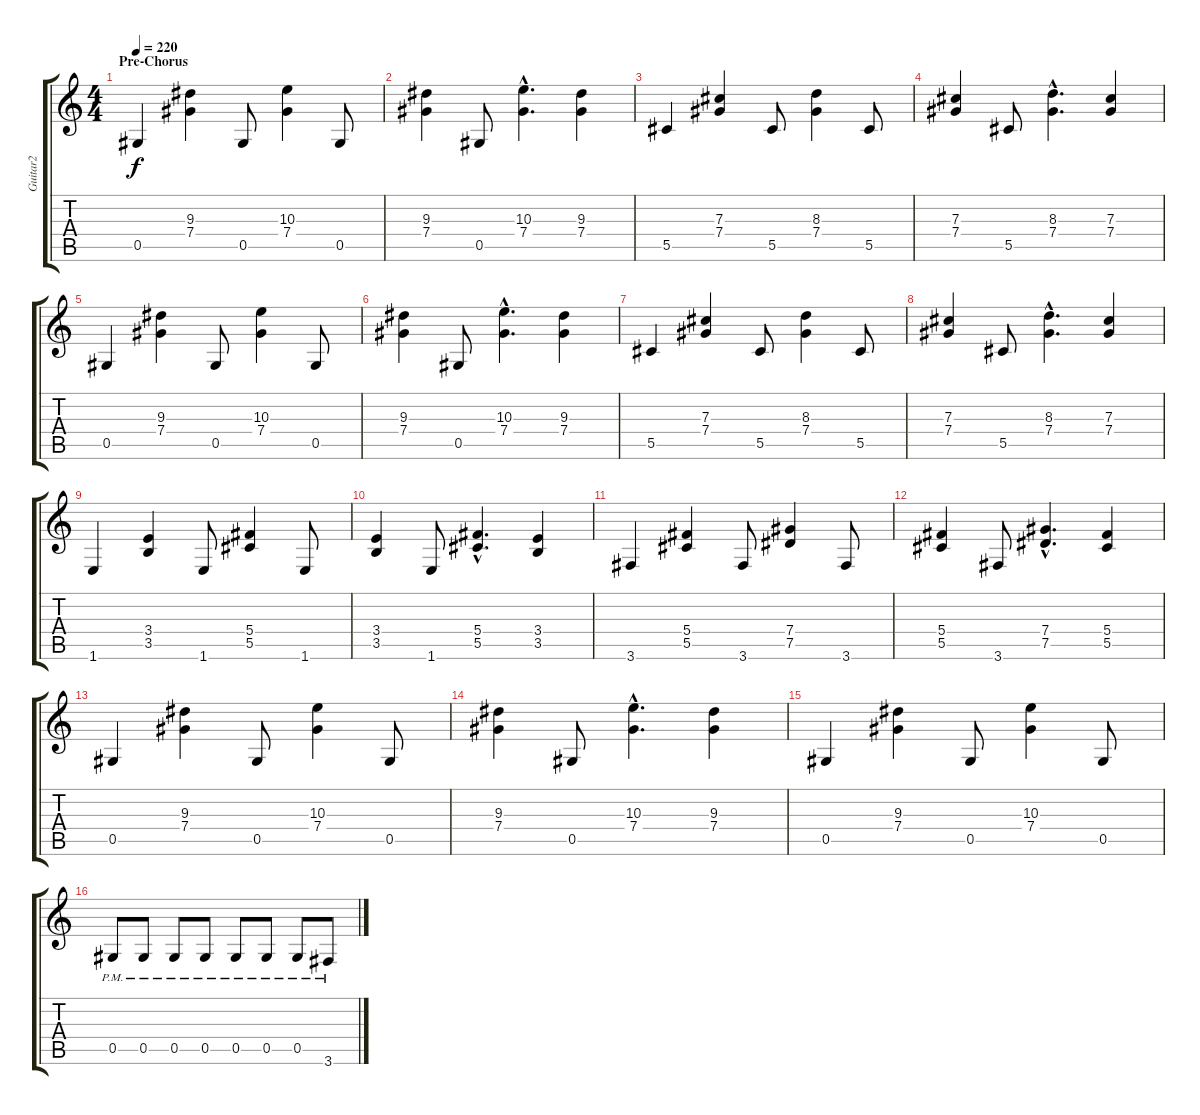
\track ("Guitar2" "Guitar2") {instrument distortionguitar}
\staff {score tabs}
\tuning (Eb4 Bb3 Gb3 Db3 Ab2 Eb2) {hide}
\ts (4 4)
\section ("" "Pre-Chorus")
\tempo 220
\clef g2
\ks c
0.5.4{dy f} (9.3 7.4).4 0.5.8 (10.3 7.4).4 0.5.8 |
(9.3 7.4).4 0.5.8 (10.3{hac} 7.4{hac}).4{d} (9.3 7.4).4 |
5.5.4 (7.3 7.4).4 5.5.8 (8.3 7.4).4 5.5.8 |
(7.3 7.4).4 5.5.8 (8.3{hac} 7.4{hac}).4{d} (7.3 7.4).4 |
0.5.4 (9.3 7.4).4 0.5.8 (10.3 7.4).4 0.5.8 |
(9.3 7.4).4 0.5.8 (10.3{hac} 7.4{hac}).4{d} (9.3 7.4).4 |
5.5.4 (7.3 7.4).4 5.5.8 (8.3 7.4).4 5.5.8 |
(7.3 7.4).4 5.5.8 (8.3{hac} 7.4{hac}).4{d} (7.3 7.4).4 |
1.6.4 (3.4 3.5).4 1.6.8 (5.4 5.5).4 1.6.8 |
(3.4 3.5).4 1.6.8 (5.4{hac} 5.5{hac}).4{d} (3.4 3.5).4 |
3.6.4 (5.4 5.5).4 3.6.8 (7.4 7.5).4 3.6.8 |
(5.4 5.5).4 3.6.8 (7.4{hac} 7.5{hac}).4{d} (5.4 5.5).4 |
0.5.4 (9.3 7.4).4 0.5.8 (10.3 7.4).4 0.5.8 |
(9.3 7.4).4 0.5.8 (10.3{hac} 7.4{hac}).4{d} (9.3 7.4).4 |
0.5.4 (9.3 7.4).4 0.5.8 (10.3 7.4).4 0.5.8 |
0.5{pm}.8 0.5{pm}.8 0.5{pm}.8 0.5{pm}.8 0.5{pm}.8 0.5{pm}.8 0.5{pm}.8 3.6{pm}.8
